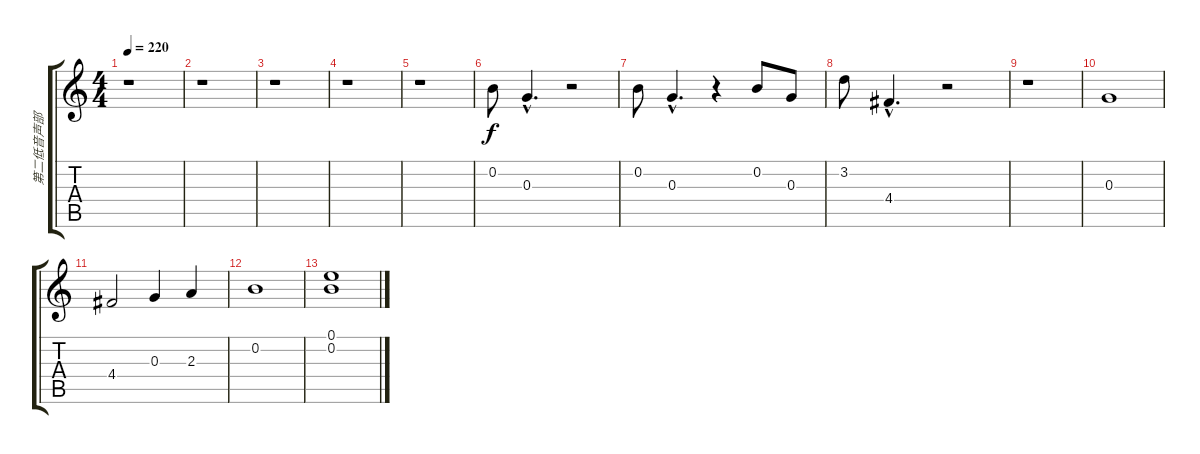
\track ("第二低音声部" "第二低音声部") {instrument acousticguitarnylon}
\staff {score tabs}
\tuning (E4 B3 G3 D3 A2 E2) {hide}
\ts (4 4)
\tempo 220
\clef g2
\ks c
r.1{dy f} |
r.1 |
r.1 |
r.1 |
r.1 |
0.2.8 0.3{hac}.4{d} r.2 |
0.2.8 0.3{hac}.4{d} r.4 0.2.8 0.3.8 |
3.2.8 4.4{hac}.4{d} r.2 |
r.1 |
0.3.1 |
4.4.2 0.3.4 2.3.4 |
0.2.1 |
(0.1 0.2).1
